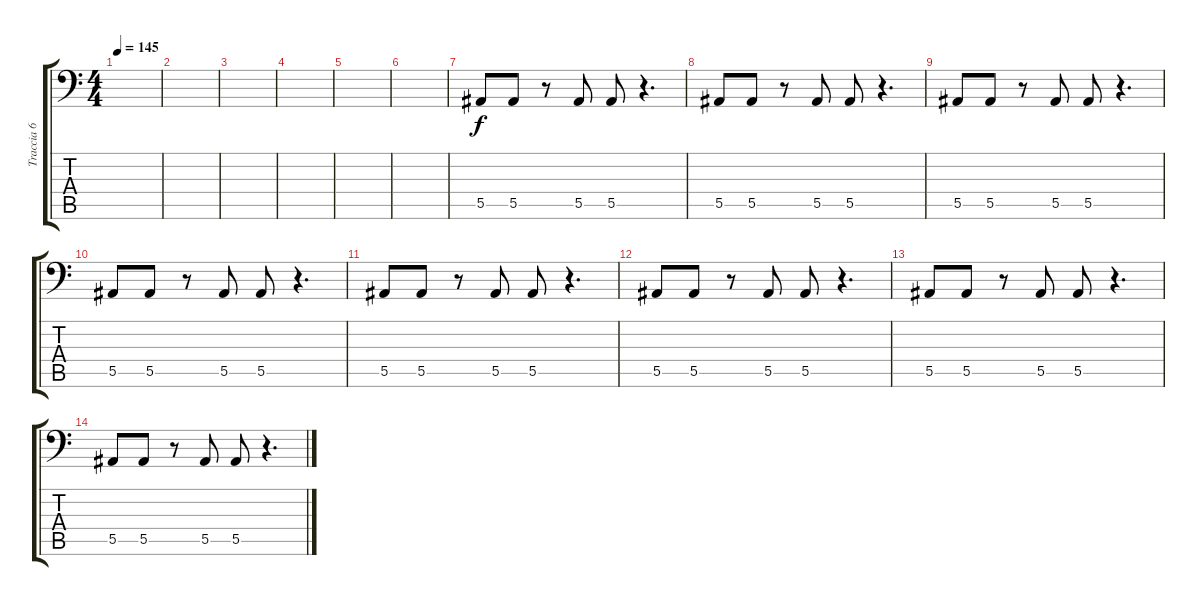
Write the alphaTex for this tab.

\track ("Traccia 6" "Traccia 6") {instrument lead2sawtooth}
\staff {score tabs}
\tuning (C4 G3 Eb3 Bb2 F2 Bb1) {hide}
\ts (4 4)
\tempo 145
\clef f4
\ks c
|
|
|
|
|
|
5.5.8 5.5.8 r.8 5.5.8 5.5.8 r.4{d} |
5.5.8 5.5.8 r.8 5.5.8 5.5.8 r.4{d} |
5.5.8 5.5.8 r.8 5.5.8 5.5.8 r.4{d} |
5.5.8 5.5.8 r.8 5.5.8 5.5.8 r.4{d} |
5.5.8 5.5.8 r.8 5.5.8 5.5.8 r.4{d} |
5.5.8 5.5.8 r.8 5.5.8 5.5.8 r.4{d} |
5.5.8 5.5.8 r.8 5.5.8 5.5.8 r.4{d} |
5.5.8 5.5.8 r.8 5.5.8 5.5.8 r.4{d}
